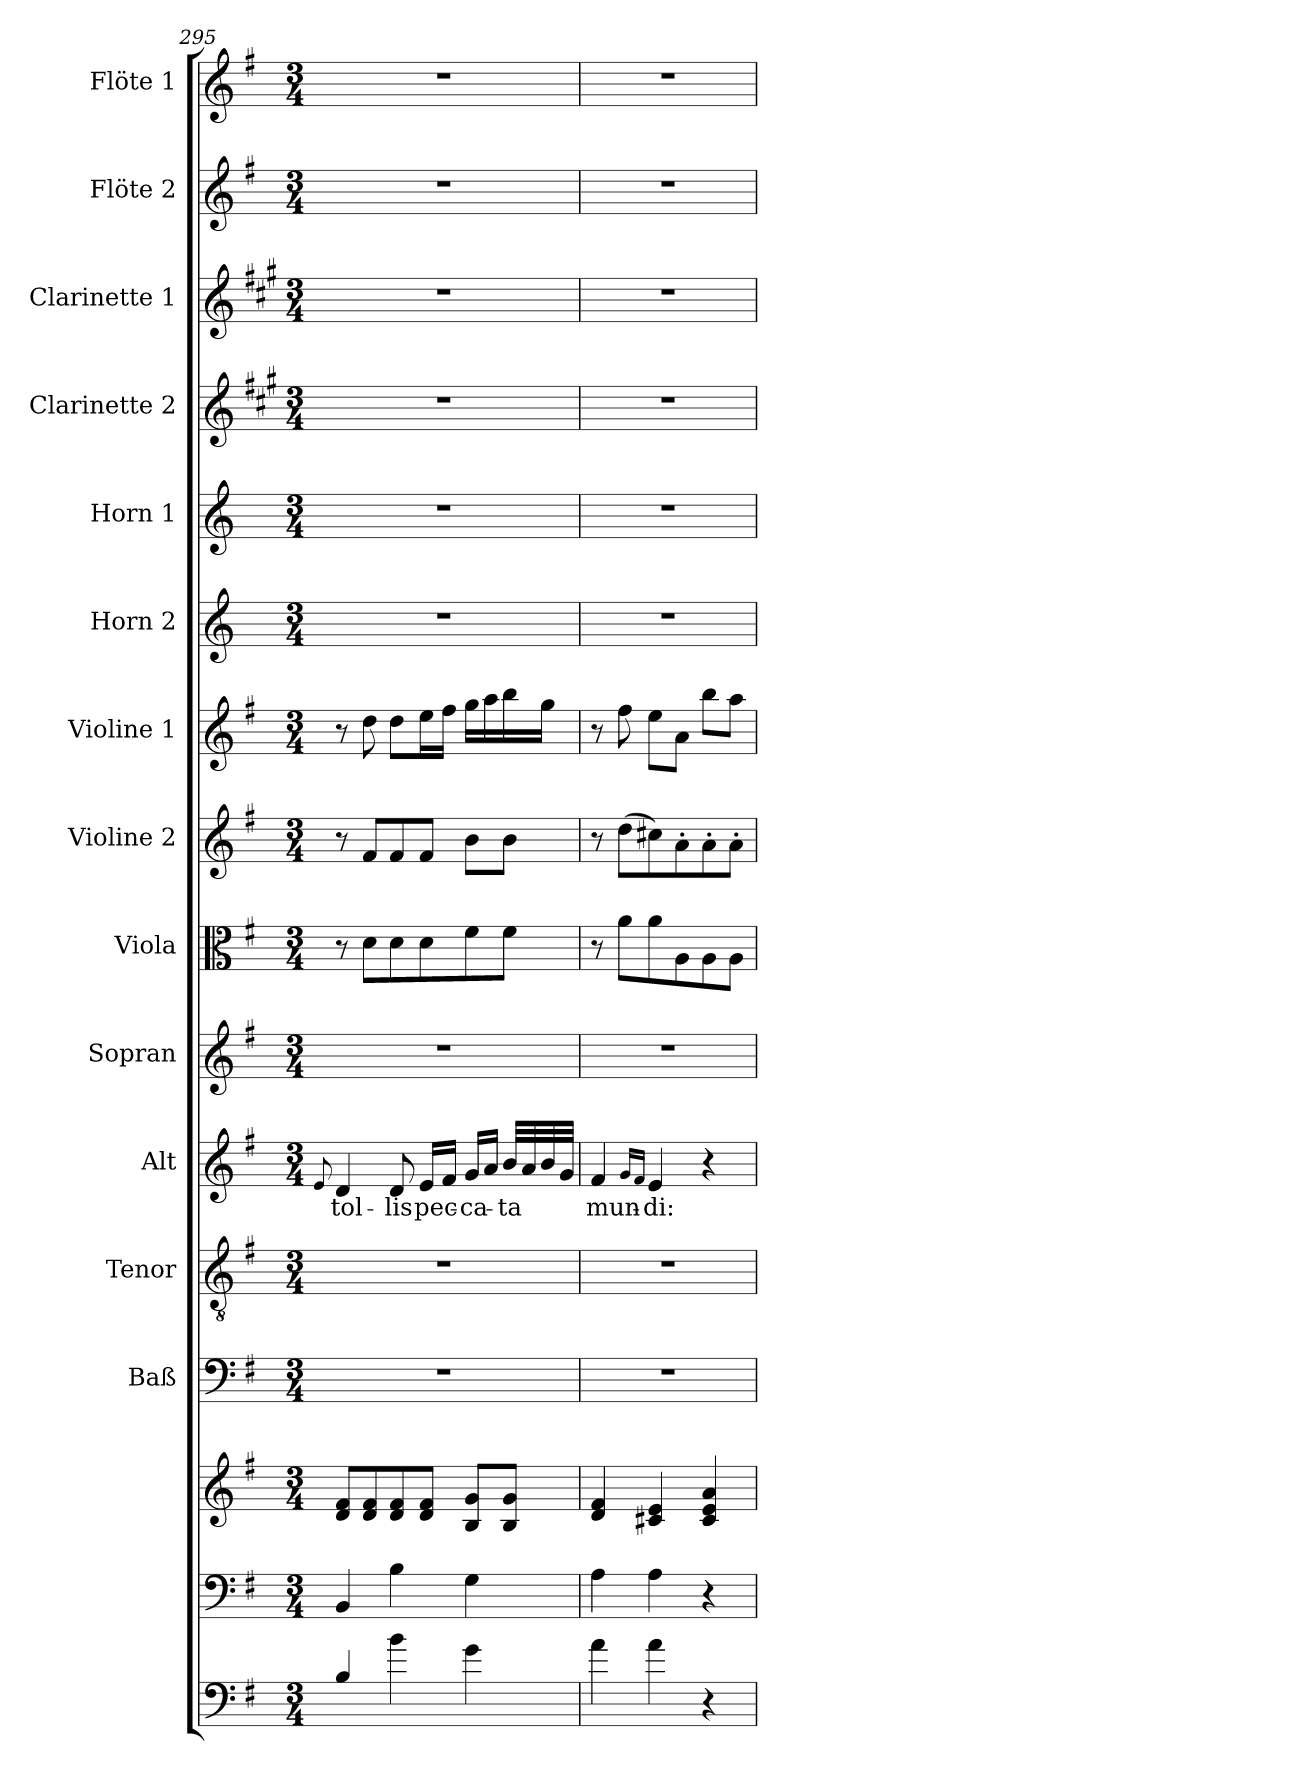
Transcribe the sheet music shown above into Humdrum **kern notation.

**kern	**kern	**kern	**kern	**kern	**kern	**text	**kern	**kern	**kern	**kern	**kern	**kern	**kern	**kern	**kern	**kern
*part15	*part14	*part14	*part13	*part12	*part11	*part11	*part10	*part9	*part8	*part7	*part6	*part5	*part4	*part3	*part2	*part1
*staff16	*staff15	*staff14	*staff13	*staff12	*staff11	*staff11	*staff10	*staff9	*staff8	*staff7	*staff6	*staff5	*staff4	*staff3	*staff2	*staff1
*	*	*	*I"Baß	*I"Tenor	*I"Alt	*	*I"Sopran	*I"Viola	*I"Violine 2	*I"Violine 1	*I"Horn 2	*I"Horn 1	*I"Clarinette 2	*I"Clarinette 1	*I"Flöte 2	*I"Flöte 1
*	*	*	*I'Baß	*I'Ten	*I'Alt	*	*I'Sop	*I'Vla.	*I'Vln. 2	*I'Vln. 1	*I'Hrn. 2	*I'Hrn. 1	*I'Cl. 2	*I'Cl. 1	*I'Fl. 2	*I'Fl. 1
*clefF4	*clefF4	*clefG2	*clefF4	*clefGv2	*clefG2	*	*clefG2	*clefC3	*clefG2	*clefG2	*clefG2	*clefG2	*clefG2	*clefG2	*clefG2	*clefG2
*ITrd7c12	*	*	*	*	*	*	*	*	*	*	*ITrd3c5	*ITrd3c5	*ITrd1c2	*ITrd1c2	*	*
*k[f#]	*k[f#]	*k[f#]	*k[f#]	*k[f#]	*k[f#]	*	*k[f#]	*k[f#]	*k[f#]	*k[f#]	*k[f#]	*k[f#]	*k[f#]	*k[f#]	*k[f#]	*k[f#]
*G:	*G:	*G:	*G:	*G:	*G:	*	*G:	*G:	*G:	*G:	*G:	*G:	*G:	*G:	*G:	*G:
*M3/4	*M3/4	*M3/4	*M3/4	*M3/4	*M3/4	*	*M3/4	*M3/4	*M3/4	*M3/4	*M3/4	*M3/4	*M3/4	*M3/4	*M3/4	*M3/4
=295	=295	=295	=295	=295	=295	=295	=295	=295	=295	=295	=295	=295	=295	=295	=295	=295
.	.	.	.	.	8qqe/	.	.	.	.	.	.	.	.	.	.	.
!	!	!	!	!	!	!LO:LY:b	!	!	!	!	!	!	!	!	!	!
4BB/	4BB/	8d/ 8f#/L	2.r	2.r	4d/	tol-	2.r	8r	8r	8r	2.r	2.r	2.r	2.r	2.r	2.r
.	.	8d/ 8f#/	.	.	.	.	.	8d\L	8f#/L	8dd\	.	.	.	.	.	.
!	!	!	!	!	!	!LO:LY:b	!	!	!	!	!	!	!	!	!	!
4B\	4B\	8d/ 8f#/	.	.	8d/	-lis	.	8d\	8f#/	8dd\L	.	.	.	.	.	.
!	!	!	!	!	!	!LO:LY:b	!	!	!	!	!	!	!	!	!	!
.	.	8d/ 8f#/J	.	.	16e/LL	pec-	.	8d\	8f#/J	16ee\L	.	.	.	.	.	.
.	.	.	.	.	16f#/JJ	.	.	.	.	16ff#\JJ	.	.	.	.	.	.
!	!	!	!	!	!	!LO:LY:b	!	!	!	!	!	!	!	!	!	!
4G\	4G\	8B/ 8g/L	.	.	16g/LL	-ca-	.	8f#\	8b\L	16gg\LL	.	.	.	.	.	.
.	.	.	.	.	16a/JJ	.	.	.	.	16aa\	.	.	.	.	.	.
!	!	!	!	!	!	!LO:LY:b	!	!	!	!	!	!	!	!	!	!
.	.	8B/ 8g/J	.	.	32b/LLL	-ta	.	8f#\J	8b\J	16bb\	.	.	.	.	.	.
.	.	.	.	.	32a/	.	.	.	.	.	.	.	.	.	.	.
.	.	.	.	.	32b/	.	.	.	.	16gg\JJ	.	.	.	.	.	.
.	.	.	.	.	32g/JJJ	.	.	.	.	.	.	.	.	.	.	.
!!LO:PB:g=z
=296	=296	=296	=296	=296	=296	=296	=296	=296	=296	=296	=296	=296	=296	=296	=296	=296
!	!	!	!	!	!	!LO:LY:b	!	!	!	!	!	!	!	!	!	!
4A\	4A\	4d/ 4f#/	2.r	2.r	4f#/	mun-	2.r	8r	8r	8r	2.r	2.r	2.r	2.r	2.r	2.r
.	.	.	.	.	.	.	.	8a\L	(>8dd\L	8ff#\	.	.	.	.	.	.
.	.	.	.	.	16qg/LL	.	.	.	.	.	.	.	.	.	.	.
.	.	.	.	.	16qf#/JJ	.	.	.	.	.	.	.	.	.	.	.
!	!	!	!	!	!	!LO:LY:b	!	!	!	!	!	!	!	!	!	!
4A\	4A\	4c#X/ 4e/	.	.	4e/	-di:	.	8a\	8cc#X\)	8ee\L	.	.	.	.	.	.
.	.	.	.	.	.	.	.	8A\	8a'>\	8a\J	.	.	.	.	.	.
4r	4r	4c#/ 4e/ 4a/	.	.	4r	.	.	8A\	8a'>\	8bb\L	.	.	.	.	.	.
.	.	.	.	.	.	.	.	8A\J	8a'>\J	8aa\J	.	.	.	.	.	.
=	=	=	=	=	=	=	=	=	=	=	=	=	=	=	=	=
*-	*-	*-	*-	*-	*-	*-	*-	*-	*-	*-	*-	*-	*-	*-	*-	*-
